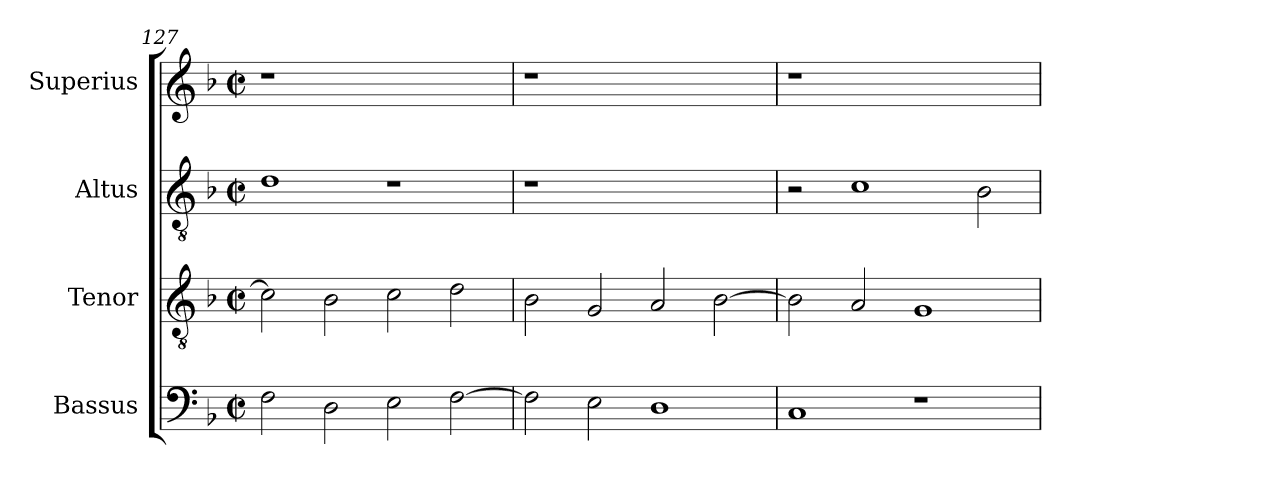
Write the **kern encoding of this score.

**kern	**kern	**kern	**kern
*part4	*part3	*part2	*part1
*staff4	*staff3	*staff2	*staff1
*I"Bassus	*I"Tenor	*I"Altus	*I"Superius
*I'B.	*I'T.	*	*I'S.
!!LO:PB:g=z
*clefF4	*clefGv2	*clefGv2	*clefG2
*	*ITrd7c12	*ITrd7c12	*
*k[b-]	*k[b-]	*k[b-]	*k[b-]
*F:	*F:	*F:	*F:
*M2/2	*M2/2	*M2/2	*M2/2
*met(c|)	*met(c|)	*met(c|)	*met(c|)
=127	=127	=127	=127
!	!	!	!LO:N:vis=1
2Fi\	2Ci\]	1Di	1r
2Di\	2BB-i\	.	.
2Ei\	2Ci\	1r	1ryy
[>2Fi\	2Di\	.	.
=128	=128	=128	=128
!	!	!LO:N:vis=1	!LO:N:vis=1
2Fi\]	2BB-i\	1r	1r
2Ei\	2GGi/	.	.
1Di	2AAi/	1ryy	1ryy
.	[>2BB-i\	.	.
=129	=129	=129	=129
!	!	!	!LO:N:vis=1
1Ci	2BB-i\]	2r	1r
.	2AAi/	1Ci	.
1r	1GGi	.	1ryy
.	.	2BB-i\	.
=	=	=	=
*-	*-	*-	*-
